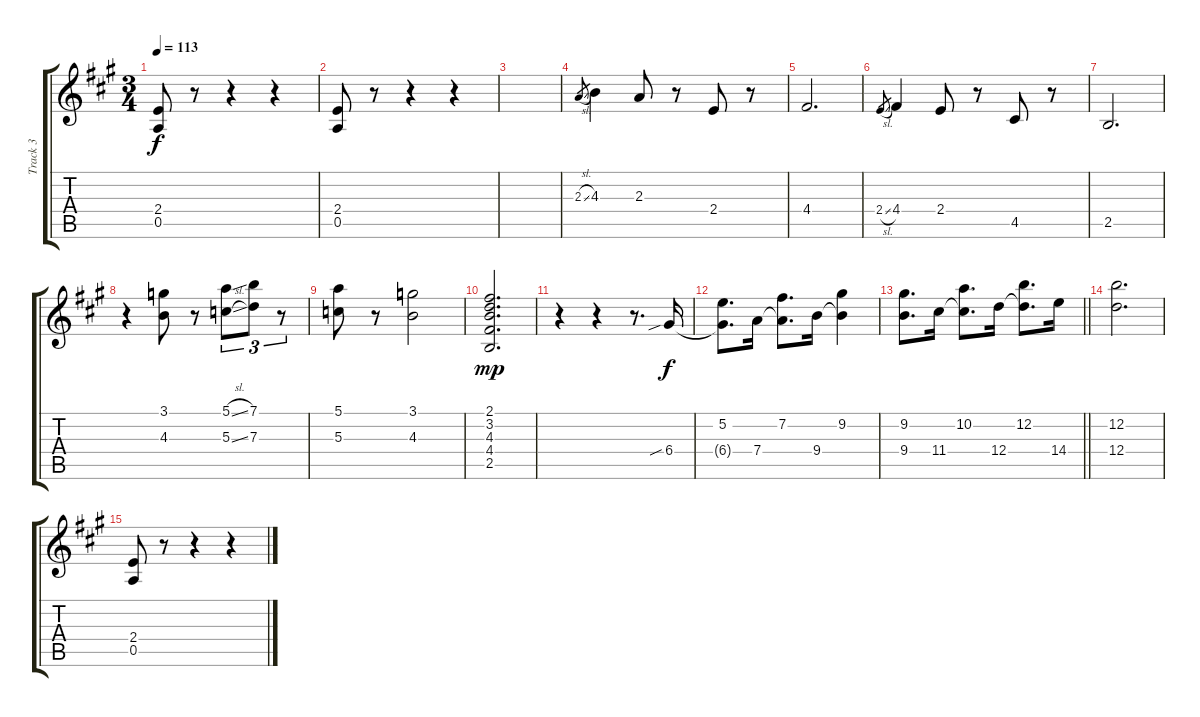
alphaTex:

\track ("Track 3" "Track 3") {instrument electricguitarclean}
\staff {score tabs}
\tuning (E4 B3 G3 D3 A2 E2) {hide}
\ts (3 4)
\tempo 113
\clef g2
\ks a
(2.4 0.5).8{dy f volume 9} r.8 r.4 r.4 |
(2.4 0.5).8 r.8 r.4 r.4 |
|
2.3{sl}.8{gr} 4.3.4 2.3.8 r.8 2.4.8 r.8 |
4.4.2{d} |
2.4{sl}.8{gr} 4.4.4 2.4.8 r.8 4.5.8 r.8 |
2.5.2{d} |
r.4 (3.1 4.3).8 r.8 (5.1{sl} 5.3{sl}).8{tu (3 2)} (7.1 7.3).8{tu (3 2)} r.8{tu (3 2)} |
(5.1 5.3).8 r.8 (3.1 4.3).2 |
(2.1 3.2 4.3 4.4 2.5).2{d dy mp} |
r.4 r.4 r.8{d} 6.4{sib}.16{dy f} |
(5.2 6.4{t}).8{d} 7.4.16 (7.2 7.4{t}).8{d} 9.4.16 (9.2 9.4{t}).4 |
\barLineRight lightlight
(9.2 9.4).8{d} 11.4.16 (10.2 11.4{t}).8{d} 12.4.16 (12.2 12.4{t}).8{d} 14.4.16 |
(12.2 12.4).2{d} |
(2.4 0.5).8 r.8 r.4 r.4
